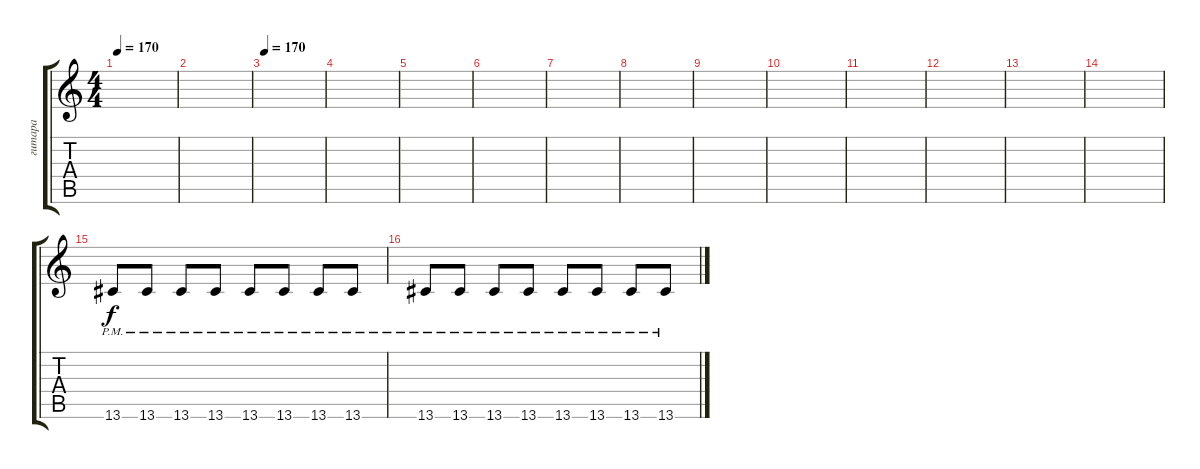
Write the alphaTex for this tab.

\track ("гитара" "гитара") {instrument distortionguitar}
\staff {score tabs}
\tuning (D4 A3 F3 C3 G2 C2) {hide}
\ts (4 4)
\tempo 170
\clef g2
\ks c
|
|
\tempo 170
|
|
|
|
|
|
|
|
|
|
|
|
13.6{pm}.8{volume 16} 13.6{pm}.8 13.6{pm}.8 13.6{pm}.8 13.6{pm}.8 13.6{pm}.8 13.6{pm}.8 13.6{pm}.8 |
13.6{pm}.8 13.6{pm}.8 13.6{pm}.8 13.6{pm}.8 13.6{pm}.8 13.6{pm}.8 13.6{pm}.8 13.6{pm}.8
